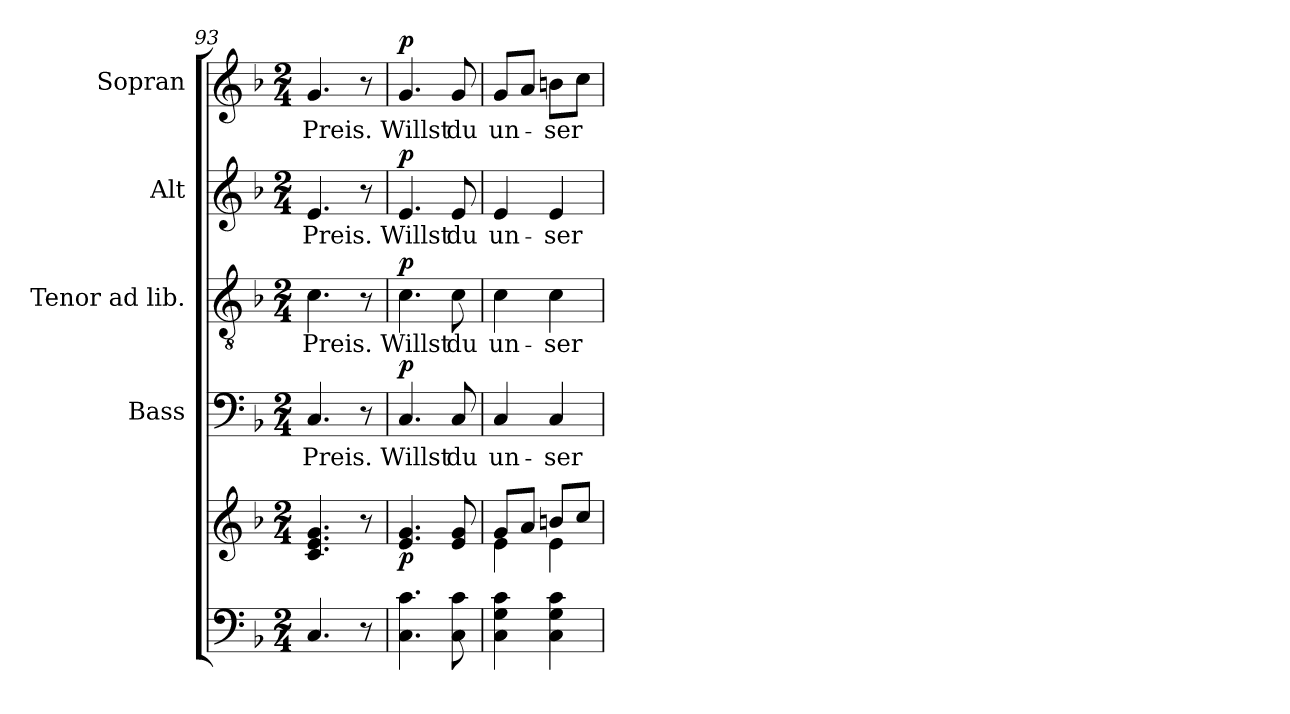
**kern	**kern	**dynam	**kern	**text	**dynam	**kern	**text	**dynam	**kern	**text	**dynam	**kern	**text	**dynam
*part5	*part5	*part5	*part4	*part4	*part4	*part3	*part3	*part3	*part2	*part2	*part2	*part1	*part1	*part1
*staff6	*staff5	*staff5/6	*staff4	*staff4	*staff4	*staff3	*staff3	*staff3	*staff2	*staff2	*staff2	*staff1	*staff1	*staff1
*	*	*	*I"Bass	*	*	*I"Tenor ad lib.	*	*	*I"Alt	*	*	*I"Sopran	*	*
*	*	*	*I'B.	*	*	*I'T.	*	*	*I'A.	*	*	*I'S.	*	*
*clefF4	*clefG2	*	*clefF4	*	*	*clefGv2	*	*	*clefG2	*	*	*clefG2	*	*
*k[b-]	*k[b-]	*	*k[b-]	*	*	*k[b-]	*	*	*k[b-]	*	*	*k[b-]	*	*
*F:	*F:	*	*F:	*	*	*F:	*	*	*F:	*	*	*F:	*	*
*M2/4	*M2/4	*	*M2/4	*	*	*M2/4	*	*	*M2/4	*	*	*M2/4	*	*
=93	=93	=93	=93	=93	=93	=93	=93	=93	=93	=93	=93	=93	=93	=93
!	!	!	!	!LO:LY:b	!	!	!LO:LY:b	!	!	!LO:LY:b	!	!	!LO:LY:b	!
4.C/	4.c/ 4.e/ 4.g/	.	4.C/	Preis.	.	4.c\	Preis.	.	4.e/	Preis.	.	4.g/	Preis.	.
8r	8r	.	8r	.	.	8r	.	.	8r	.	.	8r	.	.
=94	=94	=94	=94	=94	=94	=94	=94	=94	=94	=94	=94	=94	=94	=94
!	!	!LO:DY:b	!	!LO:LY:b	!LO:DY:a	!	!LO:LY:b	!LO:DY:a	!	!LO:LY:b	!LO:DY:a	!	!LO:LY:b	!LO:DY:a
4.C\ 4.c\	4.e/ 4.g/	p	4.C/	Willst	p	4.c\	Willst	p	4.e/	Willst	p	4.g/	Willst	p
!	!	!	!	!LO:LY:b	!	!	!LO:LY:b	!	!	!LO:LY:b	!	!	!LO:LY:b	!
8C\ 8c\	8e/ 8g/	.	8C/	du	.	8c\	du	.	8e/	du	.	8g/	du	.
!!LO:PB:g=z
=95	=95	=95	=95	=95	=95	=95	=95	=95	=95	=95	=95	=95	=95	=95
*	*^	*	*	*	*	*	*	*	*	*	*	*	*	*
!	!	!	!	!	!LO:LY:b	!	!	!LO:LY:b	!	!	!LO:LY:b	!	!	!LO:LY:b	!
4C\ 4G\ 4c\	8g/L	4e\	.	4C/	un-	.	4c\	un-	.	4e/	un-	.	8g/L	un-	.
.	8a/J	.	.	.	.	.	.	.	.	.	.	.	8a/J	.	.
!	!	!	!	!	!LO:LY:b	!	!	!LO:LY:b	!	!	!LO:LY:b	!	!	!LO:LY:b	!
4C\ 4G\ 4c\	8bn/L	4e\	.	4C/	-ser	.	4c\	-ser	.	4e/	-ser	.	8bn\L	-ser	.
.	8cc/J	.	.	.	.	.	.	.	.	.	.	.	8cc\J	.	.
*	*v	*v	*	*	*	*	*	*	*	*	*	*	*	*	*
=	=	=	=	=	=	=	=	=	=	=	=	=	=	=
*-	*-	*-	*-	*-	*-	*-	*-	*-	*-	*-	*-	*-	*-	*-
